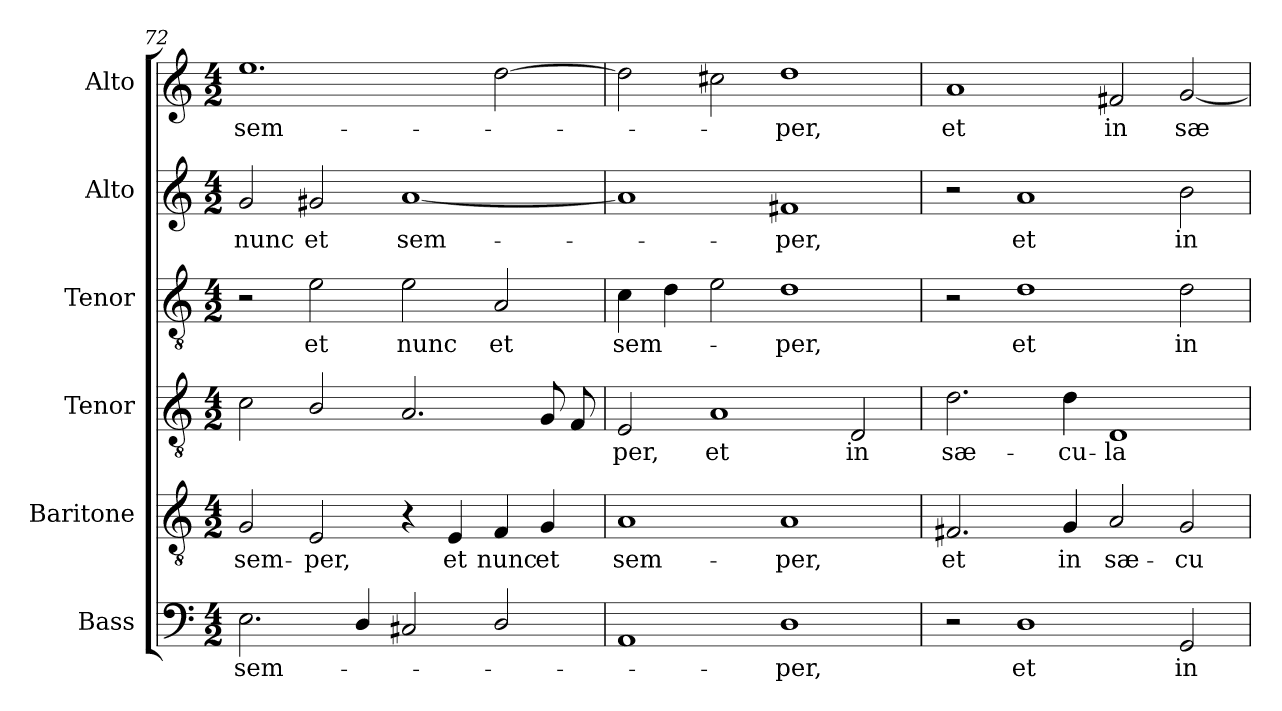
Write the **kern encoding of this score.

**kern	**text	**kern	**text	**kern	**text	**kern	**text	**kern	**text	**kern	**text
*part6	*part6	*part5	*part5	*part4	*part4	*part3	*part3	*part2	*part2	*part1	*part1
*staff6	*staff6	*staff5	*staff5	*staff4	*staff4	*staff3	*staff3	*staff2	*staff2	*staff1	*staff1
*I"Bass	*	*I"Baritone	*	*I"Tenor	*	*I"Tenor	*	*I"Alto	*	*I"Alto	*
*I'B.	*	*I'Bar.	*	*I'T2.	*	*I'T1.	*	*I'A2.	*	*I'A1.	*
*clefF4	*	*clefGv2	*	*clefGv2	*	*clefGv2	*	*clefG2	*	*clefG2	*
*	*	*ITrd7c12	*	*ITrd7c12	*	*ITrd7c12	*	*	*	*	*
*k[]	*	*k[]	*	*k[]	*	*k[]	*	*k[]	*	*k[]	*
*C:	*	*C:	*	*C:	*	*C:	*	*C:	*	*C:	*
*M4/2	*	*M4/2	*	*M4/2	*	*M4/2	*	*M4/2	*	*M4/2	*
=72	=72	=72	=72	=72	=72	=72	=72	=72	=72	=72	=72
!	!LO:LY:b:color=#000000	!	!	!	!	!	!	!	!	!	!
!	!	!	!LO:LY:b:color=#000000	!	!	!	!	!	!	!	!
!	!	!	!	!	!	!	!	!	!LO:LY:b:color=#000000	!	!
!	!	!	!	!	!	!	!	!	!	!	!LO:LY:b:color=#000000
2.Ei\	sem-	2GGi/	sem-	2Ci\	.	2r	.	2gi/	nunc	1.eei	sem-
!	!	!	!LO:LY:b:color=#000000	!	!	!	!	!	!	!	!
!	!	!	!	!	!	!	!LO:LY:b:color=#000000	!	!	!	!
!	!	!	!	!	!	!	!	!	!LO:LY:b:color=#000000	!	!
.	.	2EEi/	-per,	2BBi/	.	2Ei\	et	2g#Xi/	et	.	.
4Di/	.	.	.	.	.	.	.	.	.	.	.
!	!	!	!	!	!	!	!LO:LY:b:color=#000000	!	!	!	!
!	!	!	!	!	!	!	!	!	!LO:LY:b:color=#000000	!	!
2C#Xi/	.	4r	.	2.AAi/	.	2Ei\	nunc	[1ai	sem-	.	.
!	!	!	!LO:LY:b:color=#000000	!	!	!	!	!	!	!	!
.	.	4EEi/	et	.	.	.	.	.	.	.	.
!	!	!	!LO:LY:b:color=#000000	!	!	!	!	!	!	!	!
!	!	!	!	!	!	!	!LO:LY:b:color=#000000	!	!	!	!
2Di/	.	4FFi/	nunc	.	.	2AAi/	et	.	.	[2ddi\	.
!	!	!	!LO:LY:b:color=#000000	!	!	!	!	!	!	!	!
.	.	4GGi/	et	8GGi/	.	.	.	.	.	.	.
.	.	.	.	8FFi/	.	.	.	.	.	.	.
=73	=73	=73	=73	=73	=73	=73	=73	=73	=73	=73	=73
!	!	!	!LO:LY:b:color=#000000	!	!	!	!	!	!	!	!
!	!	!	!	!	!LO:LY:b:color=#000000	!	!	!	!	!	!
!	!	!	!	!	!	!	!LO:LY:b:color=#000000	!	!	!	!
1AAi	.	1AAi	sem-	2EEi/	-per,	4Ci\	sem-	1ai]	.	2ddi\]	.
.	.	.	.	.	.	4Di\	.	.	.	.	.
!	!	!	!	!	!LO:LY:b:color=#000000	!	!	!	!	!	!
.	.	.	.	1AAi	et	2Ei\	.	.	.	2cc#Xi\	.
!	!LO:LY:b:color=#000000	!	!	!	!	!	!	!	!	!	!
!	!	!	!LO:LY:b:color=#000000	!	!	!	!	!	!	!	!
!	!	!	!	!	!	!	!LO:LY:b:color=#000000	!	!	!	!
!	!	!	!	!	!	!	!	!	!LO:LY:b:color=#000000	!	!
!	!	!	!	!	!	!	!	!	!	!	!LO:LY:b:color=#000000
1Di	-per,	1AAi	-per,	.	.	1Di	-per,	1f#Xi	-per,	1ddi	-per,
!	!	!	!	!	!LO:LY:b:color=#000000	!	!	!	!	!	!
.	.	.	.	2DDi/	in	.	.	.	.	.	.
=74	=74	=74	=74	=74	=74	=74	=74	=74	=74	=74	=74
!	!	!	!LO:LY:b:color=#000000	!	!	!	!	!	!	!	!
!	!	!	!	!	!LO:LY:b:color=#000000	!	!	!	!	!	!
!	!	!	!	!	!	!	!	!	!	!	!LO:LY:b:color=#000000
2r	.	2.FF#Xi/	et	2.Di\	sæ-	2r	.	2r	.	1ai	et
!	!LO:LY:b:color=#000000	!	!	!	!	!	!	!	!	!	!
!	!	!	!	!	!	!	!LO:LY:b:color=#000000	!	!	!	!
!	!	!	!	!	!	!	!	!	!LO:LY:b:color=#000000	!	!
1Di	et	.	.	.	.	1Di	et	1ai	et	.	.
!	!	!	!LO:LY:b:color=#000000	!	!	!	!	!	!	!	!
!	!	!	!	!	!LO:LY:b:color=#000000	!	!	!	!	!	!
.	.	4GGi/	in	4Di\	-cu-	.	.	.	.	.	.
!	!	!	!LO:LY:b:color=#000000	!	!	!	!	!	!	!	!
!	!	!	!	!	!LO:LY:b:color=#000000	!	!	!	!	!	!
!	!	!	!	!	!	!	!	!	!	!	!LO:LY:b:color=#000000
.	.	2AAi/	sæ-	1DDi	-la	.	.	.	.	2f#Xi/	in
!	!LO:LY:b:color=#000000	!	!	!	!	!	!	!	!	!	!
!	!	!	!LO:LY:b:color=#000000	!	!	!	!	!	!	!	!
!	!	!	!	!	!	!	!LO:LY:b:color=#000000	!	!	!	!
!	!	!	!	!	!	!	!	!	!LO:LY:b:color=#000000	!	!
!	!	!	!	!	!	!	!	!	!	!	!LO:LY:b:color=#000000
2GGi/	in	2GGi/	-cu-	.	.	2Di\	in	2bi\	in	[2gi/	sæ-
=	=	=	=	=	=	=	=	=	=	=	=
*-	*-	*-	*-	*-	*-	*-	*-	*-	*-	*-	*-
